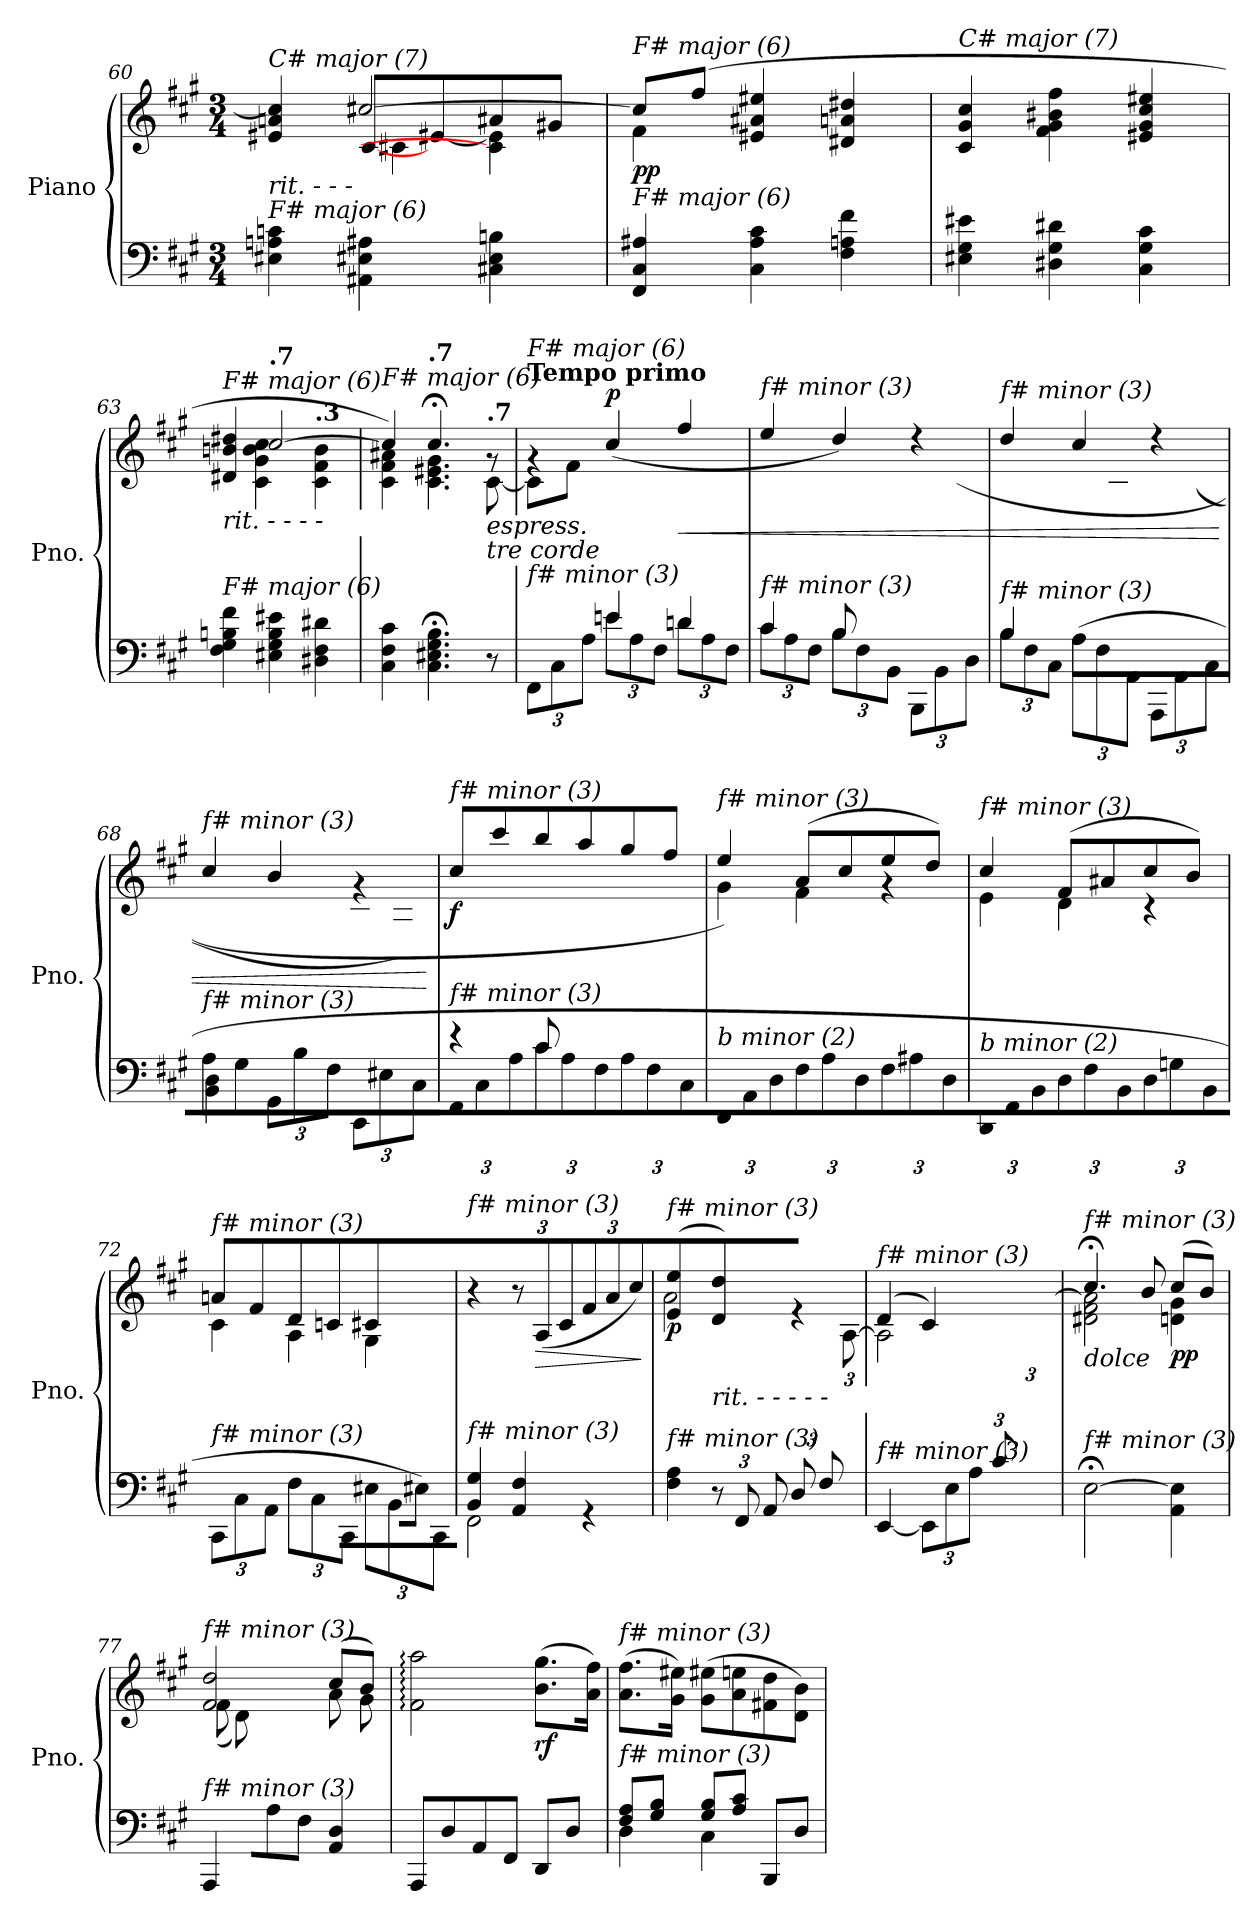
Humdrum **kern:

**kern	**kern	**dynam
*part1	*part1	*part1
*staff2	*staff1	*staff1/2
*I"Piano	*	*
*I'Pno.	*	*
*clefF4	*clefG2	*
*k[f#c#g#]	*k[f#c#g#]	*
*M3/4	*M3/4	*
=60	=60	=60
*^	*^	*
*	*^	*	*^	*
!	!	!	!LO:TX:b:i:t=rit.  -         -         -	!	!	!
!	!	!	!LO:TX:i:t=C# major (7)	!	!	!
!LO:TX:i:t=F# major (6)	!	!	!	!	!	!
4ryy	4E#Xi\ 4An\ 4cn\	4ryy	4e#Xi/ 4an/ 4cc/]	4ryy	4ryy	.
2ryy	4AA#X\ 4E#X\ 4A#X\	2ryy	[2cc#X/	[8c#/L	4c#X\	.
.	.	.	.	[8e#X/	.	.
.	4C#X\ 4E#\ 4Bn\	.	.	8a#X/	4c#\] 4e#\]	.
.	.	.	.	8g#X/J	.	.
*	*v	*v	*	*	*	*
*	*	*	*v	*v	*
=61	=61	=61	=61	=61
!	!	!LO:TX:i:t=F# major (6)	!	!
!LO:TX:i:t=F# major (6)	!	!	!	!
!	!	!	!	!LO:DY:b
4ryy	4FF#/ 4C#/ 4A#X/	8cc#/L]	4f#\	pp
.	.	(>8ff#/J	.	.
2ryy	4C#\ 4A#\ 4c#\	4e#X/ 4a#X/ 4ee#X/	2ryy	.
.	4F#\ 4An\ 4f#\	4d#X/ 4an/ 4dd#X/	.	.
*	*	*v	*v	*
!!LO:LB:g=z
=62	=62	=62	=62
!	!	!LO:TX:i:t=C# major (7)	!
!LO:TX:i:t=F# major (6)	!	!	!
*v	*v	*	*
4E#X\ 4G#\ 4e#X\	4c#/ 4g#/ 4cc#/	.
4D#X\ 4G#\ 4d#X\	4f#\ 4g#\ 4b#X\ 4ff#\	.
4C#\ 4G#\ 4c#\	4e#X/ 4g#/ 4cc#/ 4ee#X/	.
=63	=63	=63
*	*MM60	*
*^	*^	*
!	!	!LO:TX:b:i:t=rit. -      -      -      -	!	!
!	!	!LO:TX:i:t=F# major (6)	!	!
!LO:TX:i:t=F# major (6)	!	!	!	!
4ryy	4F#\ 4G#\ 4Bn\ 4f#\	4d#X/ 4bn/ 4dd#X/	4ryy	.
*	*	*MM56	*	*
!	!	!LO:TX:a:B:t=.7	!	!
2ryy	4E#X\ 4G#\ 4B\ 4e#X\	[2cc#/	4c#\ 4g#\ 4b\ 4cc#\	.
*	*	*MM53	*	*
!	!	!	!LO:TX:a:B:t=.3	!
.	4D#X\ 4F#\ 4d#X\	.	4c#\ 4f#\ 4b\	.
*v	*v	*	*	*
=64	=64	=64	=64
*	*MM50	*	*
*^	*	*	*
!	!	!LO:TX:i:t=F# major (6)	!	!
!LO:TX:i:t=F# major (6)	!	!	!	!
*v	*v	*	*	*
4C#\ 4F#\ 4c#\	4cc#/])	4c#\ 4f#\ 4a#X\	.
*	*MM46	*	*
!	!LO:TX:a:B:t=.7	!	!
4.C#\; 4.E#X\; 4.G#\; 4.B\;	4.cc#;</	4.c#\ 4.e#X\ 4.g#\	.
*	*MM41	*	*
!	!LO:TX:a:B:t=.7	!	!
!	!LO:TX:b:i:t=espress.	!	!
!	!LO:TX:b:i:t=tre corde	!	!
8r	8rg	[8c#\	.
=65	=65	=65	=65
*^	*	*	*
*	*Xbrackettup	*	*	*
!	!	!LO:TX:a:B:t=Tempo primo	!	!
!	!	!LO:TX:i:t=F# major (6)	!	!
!LO:TX:i:t=f# minor (3)	!	!	!	!
4ryy	12FF#\L	4rg	8c#\L]	.
.	12C#\	.	.	.
.	.	.	8f#\J	.
.	12A\J	.	.	.
!	!	!	!	!LO:DY:a
4en/	12e\L	(>4cc#/	2ryy	p
.	12A\	.	.	.
.	12F#\J	.	.	.
!	!	!	!	!LO:HP:b
4dn/	12d\L	4ff#/	.	<
.	12A\	.	.	.
.	12F#\J	.	.	.
=66	=66	=66	=66	=66
!	!	!LO:TX:i:t=f# minor (3)	!	!
!LO:TX:i:t=f# minor (3)	!	!	!	!
4c#/	12c#\L	4ee/	4.ryy	.
.	12A\	.	.	.
.	12F#\J	.	.	.
(>8B/L	12B\L	4dd/)	.	.
.	12F#\	.	.	.
4.ryy	.	.	8d\	.
.	12BB\J	.	.	.
.	12BBB\L	4rdd	8a\	.
.	12BB\	.	.	.
.	.	.	(8g#\J	.
.	12D\J	.	.	.
!!LO:PB:g=z	!!
=67	=67	=67	=67	=67
!	!	!LO:TX:i:t=f# minor (3)	!	!
!LO:TX:i:t=f# minor (3)	!	!	!	!
4B/	12B\L	4dd/	4.ryy	.
.	12F#\	.	.	.
.	12C#\J	.	.	.
(>8A/L	12A\L	4cc#/	.	.
.	12F#\	.	.	.
4.ryy	.	.	8c#\	.
.	12AA\J	.	.	.
.	12AAA\L	4rdd	8g#\	.
.	12AA\	.	.	.
.	.	.	(8f#\J	.
.	12C#\J	.	.	.
=68	=68	=68	=68	=68
!	!	!LO:TX:i:t=f# minor (3)	!	!
!LO:TX:i:t=f# minor (3)	!	!	!	!
8A/L	4BB\ 4D\	4cc#/	4ryy	.
8G#/	.	.	.	.
2ryy	12GG#\L	4b/	8e\	.
.	12B\	.	.	.
.	.	.	8d\	.
.	12F#\J	.	.	.
.	12CC#\L	4rg	8B\	.
.	12E#X\	.	.	.
.	.	.	8G#\J)	.
.	12C#\J	.	.	.
*v	*v	*	*	*
*	*v	*v	*
.	.	[
=69	=69	=69
*^	*^	*
!	!	!LO:TX:i:t=f# minor (3)	!	!
!LO:TX:i:t=f# minor (3)	!	!	!	!
!	!	!	!	!LO:DY:b
12FF#\L	4re	8cc#/L	4.ryy	f
12C#\	.	.	.	.
.	.	8ccc#/	.	.
12A\J	.	.	.	.
12c#\L	8c#/L	8bb/	.	.
12A\	.	.	.	.
.	4.ryy	8aa/	8cc#\	.
12F#\J	.	.	.	.
12A\L	.	8gg#/	8b\	.
12F#\	.	.	.	.
.	.	8ff#/J	8a\J	.
12C#\J	.	.	.	.
*v	*v	*	*	*
=70	=70	=70	=70
!	!LO:TX:i:t=f# minor (3)	!	!
!LO:TX:i:t=b minor (2)	!	!	!
12DD/L	4ee/)	4g#\	.
12AA/	.	.	.
12D/J	.	.	.
12F#\L	(>8a/L	4f#\	.
12A\	.	.	.
.	8cc#/	.	.
12D\J	.	.	.
12F#\L	8ee/	4rg	.
12A#X\	.	.	.
.	8dd/J)	.	.
12D\J	.	.	.
!!LO:PB:g=z	!!
=71	=71	=71	=71
!	!LO:TX:i:t=f# minor (3)	!	!
!LO:TX:i:t=b minor (2)	!	!	!
12BBB\L	4cc#/	4e\	.
12FF#\	.	.	.
12BB\J	.	.	.
12D\L	(>8f#/L	4d\	.
12F#\	.	.	.
.	8a#X/	.	.
12BB\J	.	.	.
12D\L	8cc#/	4r	.
12Gn\	.	.	.
.	8b/J)	.	.
12BB\J	.	.	.
=72	=72	=72	=72
*^	*	*	*
!	!	!LO:TX:i:t=f# minor (3)	!	!
!LO:TX:i:t=f# minor (3)	!	!	!	!
2ryy	12CC#\L	(>8an\L	4c#\	.
.	12C#\	.	.	.
.	.	8f#\	.	.
.	12AA\J	.	.	.
.	12F#\L	8d\	4A\	.
.	12C#\	.	.	.
.	.	8cni\	.	.
.	12CC#\J	.	.	.
8ryy	12E#X\L	8c#\	4G#\	.
.	12BB\	.	.	.
8E#X/J)	.	8ryy	.	.
.	12CC#\J	.	.	.
=73	=73	=73	=73	=73
!	!	!LO:TX:i:t=f# minor (3)	!	!
!LO:TX:i:t=f# minor (3)	!	!	!	!
2FF#\	4BB/ 4G#/	4r	2ryy	.
*	*	*Xbrackettup	*	*
.	4AA/ 4F#/	12r	.	.
!	!	!	!	!LO:HP:b
.	.	(>12A/L	.	>
.	.	12c#/J	.	.
4rGG	4ryy	12f#/L	4ryy	.
.	.	12a/	.	.
.	.	12cc#/J)	.	.
*v	*v	*	*	*
*	*v	*v	*
.	.	]
=74	=74	=74
*^	*^	*
*	*	*	*^	*
!	!	!LO:TX:i:t=f# minor (3)	!	!	!
!LO:TX:i:t=f# minor (3)	!	!	!	!	!
!	!	!	!	!	!LO:DY:b
2ryy	4F#\ 4A\	(>4e/ 4ee/	2a\	3%2ryy	p
*	*	*MM75	*	*	*
!	!LO:TX:a:i:t=rit.        -         -         -         -         -	!	!	!	!
.	12r	4d/ 4dd/)	.	.	.
.	12FF#/L	.	.	.	.
.	12AA/	.	.	.	.
*	*	*MM68	*	*	*
4ryy	12D/	4re	4ryy	.	.
.	12F#/	.	.	.	.
.	12ryy	.	.	([12A\J	.
!!LO:LB:g=z	!!	!!
=75	=75	=75	=75	=75	=75
*	*	*MM61	*	*	*
!	!	!LO:TX:i:t=f# minor (3)	!	!	!
!LO:TX:i:t=f# minor (3)	!	!	!	!	!
2ryy	[4EE/	(>4d/	2A\]	3..ryy	.
*	*	*MM54	*	*	*
.	12EE\L]	4c#/)	.	.	.
.	12E\	.	.	.	.
.	12A\J	.	.	.	.
*	*	*MM47	*	*	*
4ryy	12c#/L	4ryy	4ryy	.	.
.	6ryy	.	.	12e\	.
.	.	.	.	([12a\J	.
*v	*v	*	*	*	*
*	*v	*v	*v	*
!!LO:LB:g=z
=76	=76	=76
*	*MM75	*
*	*^	*
*	*	*^	*
!	!LO:TX:b:i:t=dolce	!	!	!
!	!LO:TX:i:t=f# minor (3)	!	!	!
!LO:TX:i:t=f# minor (3)	!	!	!	!
*	*	*v	*v	*
[2E;\	4.cc#;</	2d#X\ 2f#\ 2a\]	.
.	8b/	.	.
!	!	!	!LO:DY:b
4AA/ 4E/]	(>8cc#/L	4dn\ 4g#\	pp
.	8b/J)	.	.
=77	=77	=77	=77
*^	*	*	*
*	*^	*	*	*
!	!	!	!LO:TX:i:t=f# minor (3)	!	!
!LO:TX:i:t=f# minor (3)	!	!	!	!	!
4ryy	4AAA/	8ryy	2f#/ 2dd/	(<8f#\L	.
.	.	8ryy	.	8d\)	.
8A/	4ryy	8ryy	.	4ryy	.
8F#/J	.	8ryy	.	.	.
4ryy	4AA/ 4D/	8ryy	(>8cc#/L	8a\L	.
.	.	8ryy	8b/J)	8g#\J	.
=78	=78	=78	=78	=78	=78
!	!	!	!LO:TX:i:t=f# minor (3)	!	!
!LO:TX:i:t=f# minor (3)	!	!	!	!	!
*v	*v	*v	*	*	*
*	*v	*v	*
8AAA/L	2f#\: 2aa\:	.
8D/	.	.
8AA/	.	.
8FF#/J	.	.
!	!	!LO:DY:b
8DD/L	(>8.b\ 8.gg#\L	rf
8D/J	.	.
.	16a\ 16ff#\Jk)	.
=79	=79	=79
*^	*^	*
!	!	!LO:TX:i:t=f# minor (3)	!	!
!LO:TX:i:t=f# minor (3)	!	!	!	!
8F#/ 8A/L	4D\	(>8.a\ 8.ff#\L	2ryy	.
8G#/ 8B/J	.	.	.	.
.	.	16g#\ 16ee#Xi\Jk)	.	.
8G#/ 8B/L	4C#\	(>8g#\ 8ee#Xi\L	.	.
8A/ 8c#/J	.	8a\ 8ee\	.	.
8BBB/L	4ryy	8f#X\ 8dd\	4ryy	.
8D/J	.	8d\ 8b\J)	.	.
*v	*v	*	*	*
*	*v	*v	*
=	=	=
*-	*-	*-
